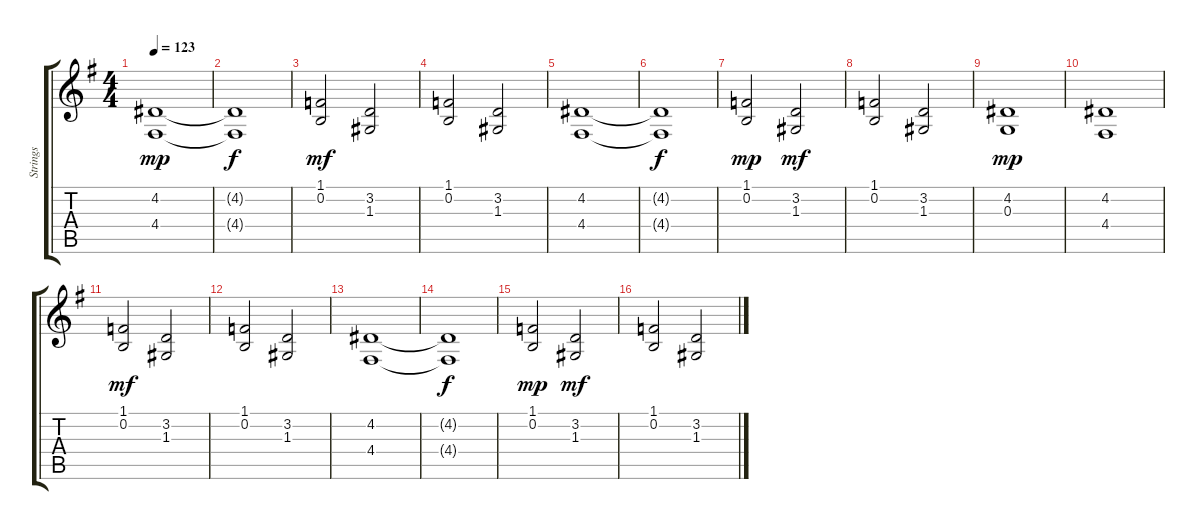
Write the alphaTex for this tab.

\track ("Strings" "Strings") {instrument stringensemble2}
\staff {score tabs}
\tuning (E4 B3 G3 D3 A2 E2) {hide}
\ts (4 4)
\tempo 123
\clef g2
\ks g
(4.2 4.4).1{dy mp} |
(4.2{t} 4.4{t}).1{dy f} |
(1.1 0.2).2{dy mf} (3.2 1.3).2 |
(1.1 0.2).2 (3.2 1.3).2 |
(4.2 4.4).1 |
(4.2{t} 4.4{t}).1{dy f} |
(1.1 0.2).2{dy mp} (3.2 1.3).2{dy mf} |
(1.1 0.2).2 (3.2 1.3).2 |
(4.2 0.3).1{dy mp} |
(4.2 4.4).1 |
(1.1 0.2).2{dy mf} (3.2 1.3).2 |
(1.1 0.2).2 (3.2 1.3).2 |
(4.2 4.4).1 |
(4.2{t} 4.4{t}).1{dy f} |
(1.1 0.2).2{dy mp} (3.2 1.3).2{dy mf} |
(1.1 0.2).2 (3.2 1.3).2
